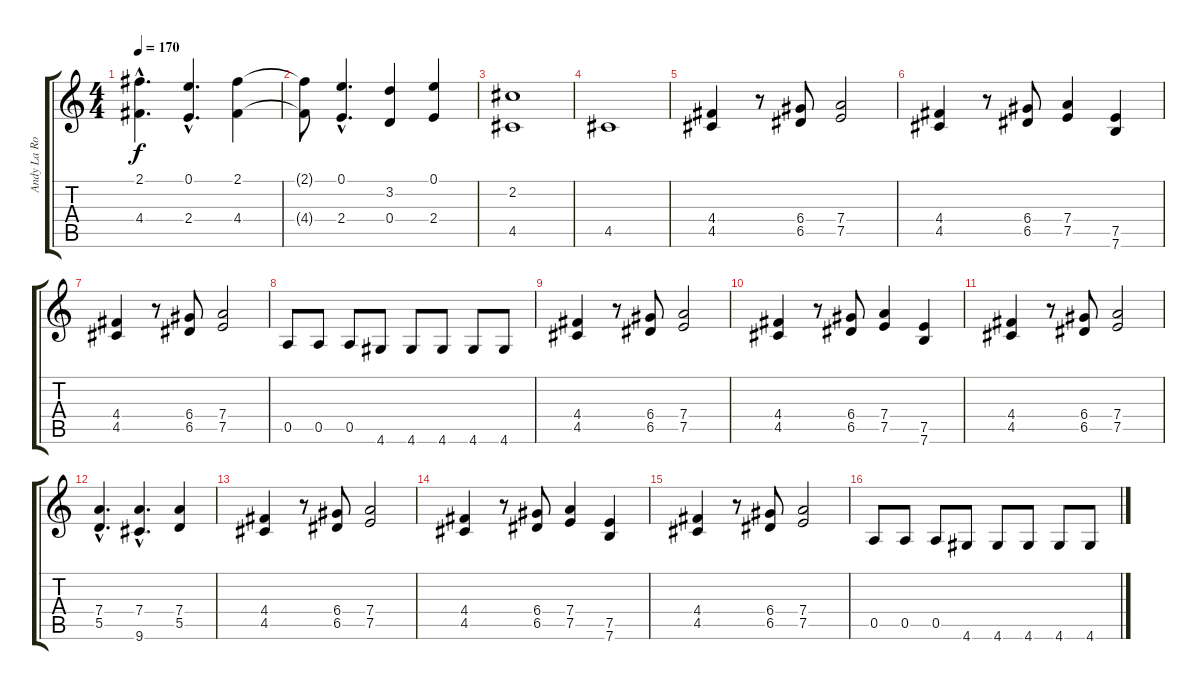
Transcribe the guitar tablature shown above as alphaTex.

\track ("Andy La Rocque" "Andy La Ro") {instrument overdrivenguitar}
\staff {score tabs}
\tuning (E4 B3 G3 D3 A2 E2) {hide}
\ts (4 4)
\tempo 170
\clef g2
\ks c
(2.1{hac} 4.4{hac}).4{d dy f} (0.1{hac} 2.4{hac}).4{d} (2.1 4.4).4 |
(2.1{t} 4.4{t}).8 (0.1{hac} 2.4{hac}).4{d} (3.2 0.4).4 (0.1 2.4).4 |
(2.2 4.5).1 |
4.5.1 |
(4.4 4.5).4 r.8 (6.4 6.5).8 (7.4 7.5).2 |
(4.4 4.5).4 r.8 (6.4 6.5).8 (7.4 7.5).4 (7.5 7.6).4 |
(4.4 4.5).4 r.8 (6.4 6.5).8 (7.4 7.5).2 |
0.5.8 0.5.8 0.5.8 4.6.8 4.6.8 4.6.8 4.6.8 4.6.8 |
(4.4 4.5).4 r.8 (6.4 6.5).8 (7.4 7.5).2 |
(4.4 4.5).4 r.8 (6.4 6.5).8 (7.4 7.5).4 (7.5 7.6).4 |
(4.4 4.5).4 r.8 (6.4 6.5).8 (7.4 7.5).2 |
(7.4{hac} 5.5{hac}).4{d} (7.4{hac} 9.6{hac}).4{d} (7.4 5.5).4 |
(4.4 4.5).4 r.8 (6.4 6.5).8 (7.4 7.5).2 |
(4.4 4.5).4 r.8 (6.4 6.5).8 (7.4 7.5).4 (7.5 7.6).4 |
(4.4 4.5).4 r.8 (6.4 6.5).8 (7.4 7.5).2 |
0.5.8 0.5.8 0.5.8 4.6.8 4.6.8 4.6.8 4.6.8 4.6.8
